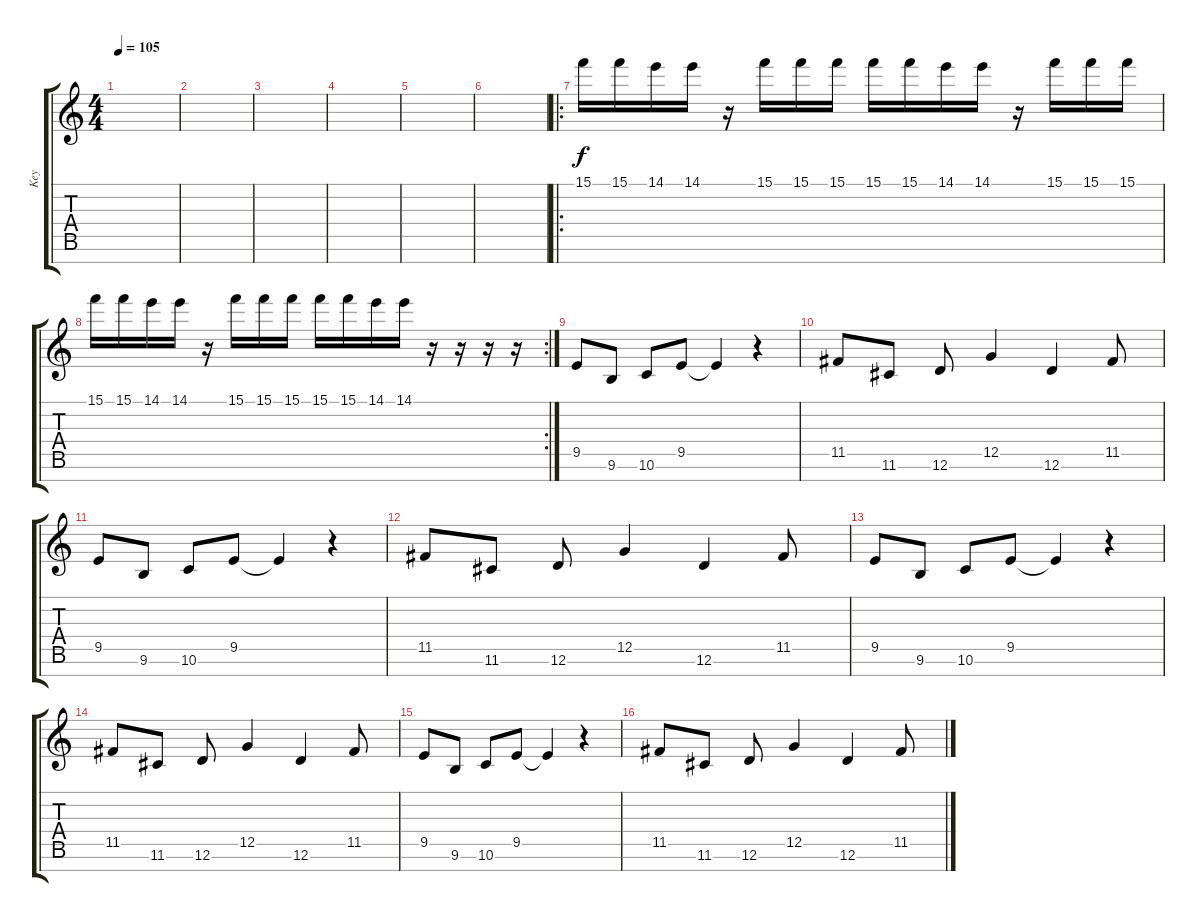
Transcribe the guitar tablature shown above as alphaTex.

\track ("Key" "Key") {instrument brightacousticpiano}
\staff {score tabs}
\tuning (D5 A4 F4 C4 G3 D3 A2) {hide}
\ts (4 4)
\tempo 105
\clef g2
\ks c
|
|
|
|
|
|
\ro
15.1.16{volume 13} 15.1.16 14.1.16 14.1.16 r.16 15.1.16 15.1.16 15.1.16 15.1.16 15.1.16 14.1.16 14.1.16 r.16 15.1.16 15.1.16 15.1.16 |
\rc 2
15.1.16 15.1.16 14.1.16 14.1.16 r.16 15.1.16 15.1.16 15.1.16 15.1.16 15.1.16 14.1.16 14.1.16 r.16 r.16 r.16 r.16 |
9.5.8{dy f volume 14} 9.6.8 10.6.8 9.5.8 9.5{t}.4 r.4 |
11.5.8 11.6.8 12.6.8 12.5.4 12.6.4 11.5.8 |
9.5.8 9.6.8 10.6.8 9.5.8 9.5{t}.4 r.4 |
11.5.8 11.6.8 12.6.8 12.5.4 12.6.4 11.5.8 |
9.5.8 9.6.8 10.6.8 9.5.8 9.5{t}.4 r.4 |
11.5.8 11.6.8 12.6.8 12.5.4 12.6.4 11.5.8 |
9.5.8 9.6.8 10.6.8 9.5.8 9.5{t}.4 r.4 |
11.5.8 11.6.8 12.6.8 12.5.4 12.6.4 11.5.8
